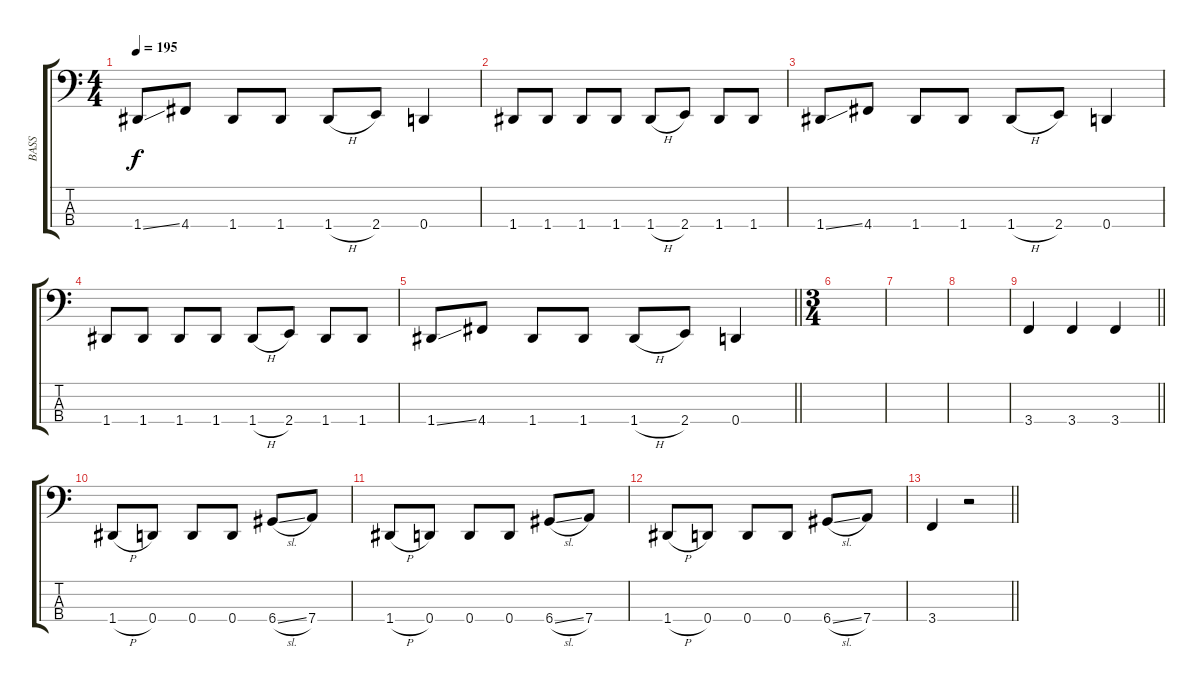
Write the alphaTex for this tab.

\track ("BASS" "BASS") {instrument electricbassfinger}
\staff {score tabs}
\tuning (F2 C2 G1 D1) {hide}
\ts (4 4)
\tempo 195
\clef f4
\ks c
1.4{ss}.8{dy f} 4.4.8 1.4.8 1.4.8 1.4{h}.8 2.4.8 0.4.4 |
1.4.8 1.4.8 1.4.8 1.4.8 1.4{h}.8 2.4.8 1.4.8 1.4.8 |
1.4{ss}.8 4.4.8 1.4.8 1.4.8 1.4{h}.8 2.4.8 0.4.4 |
1.4.8 1.4.8 1.4.8 1.4.8 1.4{h}.8 2.4.8 1.4.8 1.4.8 |
\barLineRight lightlight
1.4{ss}.8 4.4.8 1.4.8 1.4.8 1.4{h}.8 2.4.8 0.4.4 |
\ts (3 4)
|
|
|
\barLineRight lightlight
3.4.4 3.4.4 3.4.4 |
1.4{h}.8 0.4.8 0.4.8 0.4.8 6.4{sl}.8 7.4.8 |
1.4{h}.8 0.4.8 0.4.8 0.4.8 6.4{sl}.8 7.4.8 |
1.4{h}.8 0.4.8 0.4.8 0.4.8 6.4{sl}.8 7.4.8 |
\barLineRight lightlight
3.4.4 r.2
